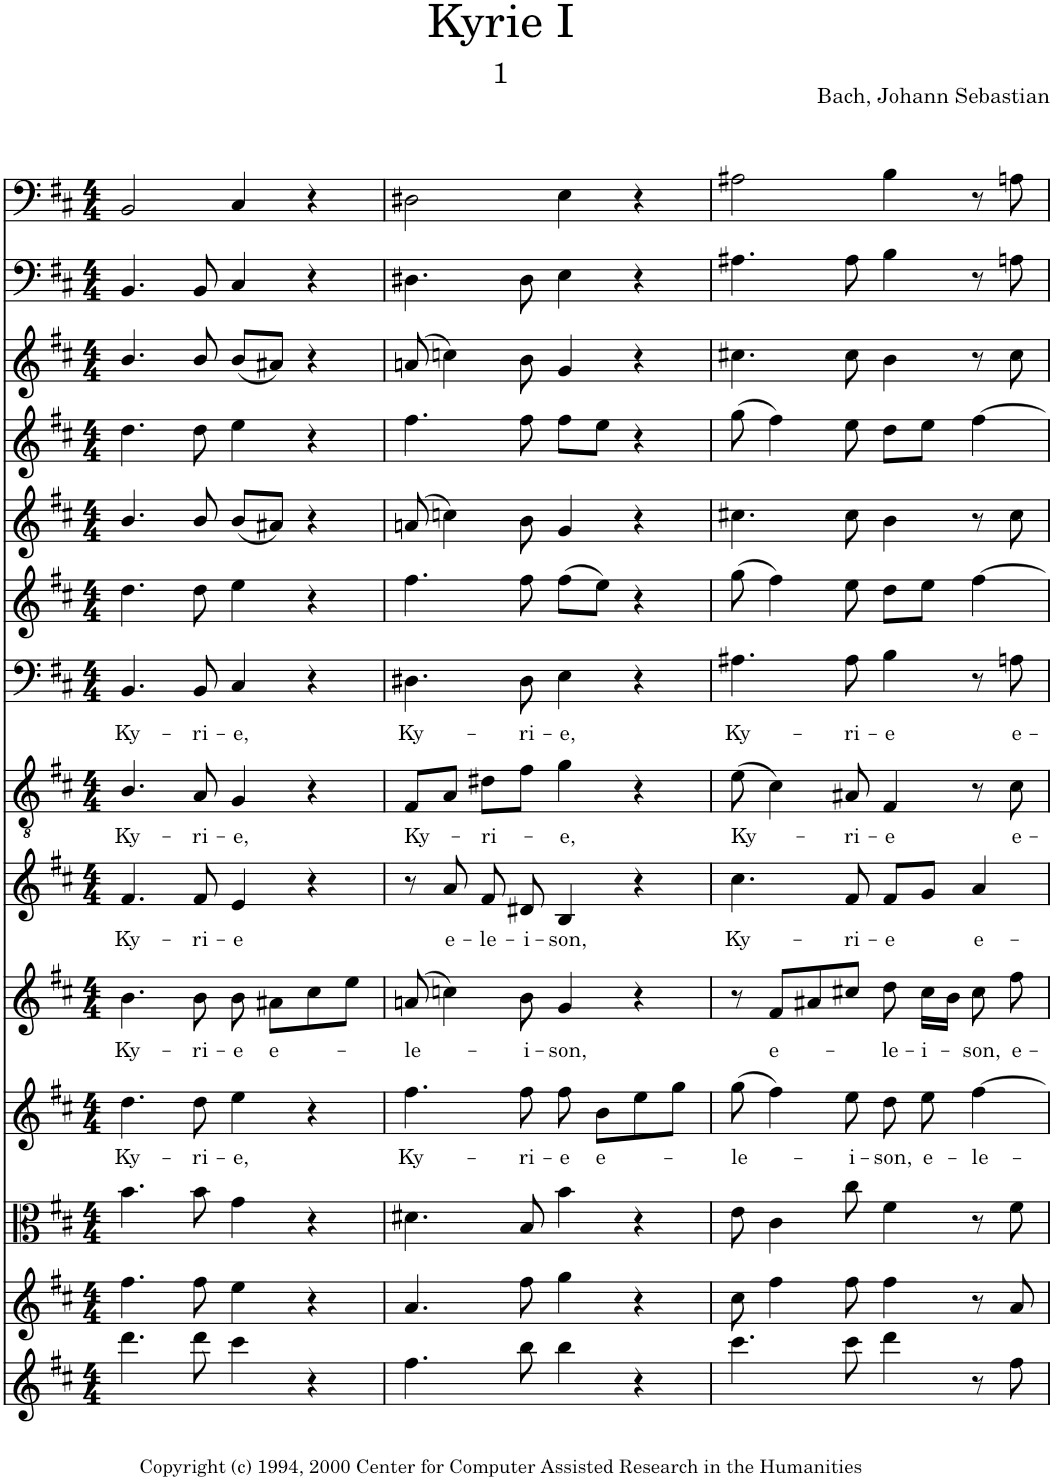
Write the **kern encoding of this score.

**kern	**kern	**kern	**kern	**text	**kern	**text	**kern	**text	**kern	**text	**kern	**text	**kern	**kern	**kern	**kern	**kern	**kern
*part14	*part13	*part12	*part11	*part11	*part10	*part10	*part9	*part9	*part8	*part8	*part7	*part7	*part6	*part5	*part4	*part3	*part2	*part1
*staff14	*staff13	*staff12	*staff11	*staff11	*staff10	*staff10	*staff9	*staff9	*staff8	*staff8	*staff7	*staff7	*staff6	*staff5	*staff4	*staff3	*staff2	*staff1
*I"Piano	*I"Piano	*I"Piano	*I"Piano	*	*I"Piano	*	*I"Piano	*	*I"Piano	*	*I"Piano	*	*I"Piano	*I"Piano	*I"Piano	*I"Piano	*I"Piano	*I"Piano
*I'Pno	*I'Pno	*I'Pno	*I'Pno	*	*I'Pno	*	*I'Pno	*	*I'Pno	*	*I'Pno	*	*I'Pno	*I'Pno	*I'Pno	*I'Pno	*I'Pno	*I'Pno
*clefG2	*clefG2	*clefC3	*clefG2	*	*clefG2	*	*clefG2	*	*clefGv2	*	*clefF4	*	*clefG2	*clefG2	*clefG2	*clefG2	*clefF4	*clefF4
*k[f#c#]	*k[f#c#]	*k[f#c#]	*k[f#c#]	*	*k[f#c#]	*	*k[f#c#]	*	*k[f#c#]	*	*k[f#c#]	*	*k[f#c#]	*k[f#c#]	*k[f#c#]	*k[f#c#]	*k[f#c#]	*k[f#c#]
*b:	*b:	*b:	*b:	*	*b:	*	*b:	*	*b:	*	*b:	*	*b:	*b:	*b:	*b:	*b:	*b:
*M4/4	*M4/4	*M4/4	*M4/4	*	*M4/4	*	*M4/4	*	*M4/4	*	*M4/4	*	*M4/4	*M4/4	*M4/4	*M4/4	*M4/4	*M4/4
=1	=1	=1	=1	=1	=1	=1	=1	=1	=1	=1	=1	=1	=1	=1	=1	=1	=1	=1
!	!	!	!	!LO:LY:b	!	!LO:LY:b	!	!LO:LY:b	!	!LO:LY:b	!	!LO:LY:b	!	!	!	!	!	!
4.ddd\	4.ff#\	4.b\	4.dd\	Ky-	4.b\	Ky-	4.f#/	Ky-	4.B/	Ky-	4.BB/	Ky-	4.dd\	4.b/	4.dd\	4.b/	4.BB/	2BB/
!	!	!	!	!LO:LY:b	!	!LO:LY:b	!	!LO:LY:b	!	!LO:LY:b	!	!LO:LY:b	!	!	!	!	!	!
8ddd\	8ff#\	8b\	8dd\	-ri-	8b\	-ri-	8f#/	-ri-	8A/	-ri-	8BB/	-ri-	8dd\	8b/	8dd\	8b/	8BB/	.
!	!	!	!	!LO:LY:b	!	!LO:LY:b	!	!LO:LY:b	!	!LO:LY:b	!	!LO:LY:b	!	!	!	!	!	!
4ccc#\	4ee\	4g\	4ee\	-e,	8b\	-e	4e/	-e	4G/	-e,	4C#/	-e,	4ee\	(8b/L	4ee\	(8b/L	4C#/	4C#/
!	!	!	!	!	!	!LO:LY:b	!	!	!	!	!	!	!	!	!	!	!	!
.	.	.	.	.	8a#X\L	e-	.	.	.	.	.	.	.	8a#X/J)	.	8a#X/J)	.	.
4r	4r	4r	4r	.	8cc#\	.	4r	.	4r	.	4r	.	4r	4r	4r	4r	4r	4r
.	.	.	.	.	8ee\J	.	.	.	.	.	.	.	.	.	.	.	.	.
=2	=2	=2	=2	=2	=2	=2	=2	=2	=2	=2	=2	=2	=2	=2	=2	=2	=2	=2
!	!	!	!	!LO:LY:b	!	!LO:LY:b	!	!	!	!LO:LY:b	!	!LO:LY:b	!	!	!	!	!	!
4.ff#\	4.a/	4.d#X\	4.ff#\	Ky-	(8an/	-le-	8r	.	8F#/L	Ky-	4.D#X\	Ky-	4.ff#\	(8an/	4.ff#\	(8an/	4.D#X\	2D#X\
!	!	!	!	!	!	!	!	!LO:LY:b	!	!	!	!	!	!	!	!	!	!
.	.	.	.	.	4ccn\)	.	8a/	e-	8A/J	.	.	.	.	4ccn\)	.	4ccn\)	.	.
!	!	!	!	!	!	!	!	!LO:LY:b	!	!LO:LY:b	!	!	!	!	!	!	!	!
.	.	.	.	.	.	.	8f#/	-le-	8d#X\L	-ri-	.	.	.	.	.	.	.	.
!	!	!	!	!LO:LY:b	!	!LO:LY:b	!	!LO:LY:b	!	!	!	!LO:LY:b	!	!	!	!	!	!
8bb\	8ff#\	8B/	8ff#\	-ri-	8b\	-i-	8d#X/	-i-	8f#\J	.	8D#\	-ri-	8ff#\	8b\	8ff#\	8b\	8D#\	.
!	!	!	!	!LO:LY:b	!	!LO:LY:b	!	!LO:LY:b	!	!LO:LY:b	!	!LO:LY:b	!	!	!	!	!	!
4bb\	4gg\	4b\	8ff#\	-e	4g/	-son,	4B/	-son,	4g\	-e,	4E\	-e,	(8ff#\L	4g/	8ff#\L	4g/	4E\	4E\
!	!	!	!	!LO:LY:b	!	!	!	!	!	!	!	!	!	!	!	!	!	!
.	.	.	8b\L	e-	.	.	.	.	.	.	.	.	8ee\J)	.	8ee\J	.	.	.
4r	4r	4r	8ee\	.	4r	.	4r	.	4r	.	4r	.	4r	4r	4r	4r	4r	4r
.	.	.	8gg\J	.	.	.	.	.	.	.	.	.	.	.	.	.	.	.
=3	=3	=3	=3	=3	=3	=3	=3	=3	=3	=3	=3	=3	=3	=3	=3	=3	=3	=3
!	!	!	!	!LO:LY:b	!	!	!	!LO:LY:b	!	!LO:LY:b	!	!LO:LY:b	!	!	!	!	!	!
4.ccc#\	8cc#\	8e\	(8gg\	-le-	8r	.	4.cc#\	Ky-	(8e\	Ky-	4.A#X\	Ky-	(8gg\	4.cc#X\	(8gg\	4.cc#X\	4.A#X\	2A#X\
!	!	!	!	!	!	!LO:LY:b	!	!	!	!	!	!	!	!	!	!	!	!
.	4ff#\	4c#\	4ff#\)	.	8f#/L	e-	.	.	4c#\)	.	.	.	4ff#\)	.	4ff#\)	.	.	.
.	.	.	.	.	8a#X/	.	.	.	.	.	.	.	.	.	.	.	.	.
!	!	!	!	!LO:LY:b	!	!	!	!LO:LY:b	!	!LO:LY:b	!	!LO:LY:b	!	!	!	!	!	!
8ccc#\	8ff#\	8cc#\	8ee\	-i-	8cc#X/J	.	8f#/	-ri-	8A#X/	-ri-	8A#\	-ri-	8ee\	8cc#\	8ee\	8cc#\	8A#\	.
!	!	!	!	!LO:LY:b	!	!LO:LY:b	!	!LO:LY:b	!	!LO:LY:b	!	!LO:LY:b	!	!	!	!	!	!
4ddd\	4ff#\	4f#\	8dd\	-son,	8dd\	-le-	8f#/L	-e	4F#/	-e	4B\	-e	8dd\L	4b\	8dd\L	4b\	4B\	4B\
!	!	!	!	!LO:LY:b	!	!LO:LY:b	!	!	!	!	!	!	!	!	!	!	!	!
.	.	.	8ee\	e-	16cc#\LL	-i-	8g/J	.	.	.	.	.	8ee\J	.	8ee\J	.	.	.
.	.	.	.	.	16b\JJ	.	.	.	.	.	.	.	.	.	.	.	.	.
!	!	!	!	!LO:LY:b	!	!LO:LY:b	!	!LO:LY:b	!	!	!	!	!	!	!	!	!	!
8r	8r	8r	[4ff#\	-le-	8cc#\	-son,	4a/	e-	8r	.	8r	.	[4ff#\	8r	[4ff#\	8r	8r	8r
!	!	!	!	!	!	!LO:LY:b	!	!	!	!LO:LY:b	!	!LO:LY:b	!	!	!	!	!	!
8ff#\	8a/	8f#\	.	.	8ff#\	e-	.	.	8c#\	e-	8An\	e-	.	8cc#\	.	8cc#\	8An\	8An\
=	=	=	=	=	=	=	=	=	=	=	=	=	=	=	=	=	=	=
*-	*-	*-	*-	*-	*-	*-	*-	*-	*-	*-	*-	*-	*-	*-	*-	*-	*-	*-
